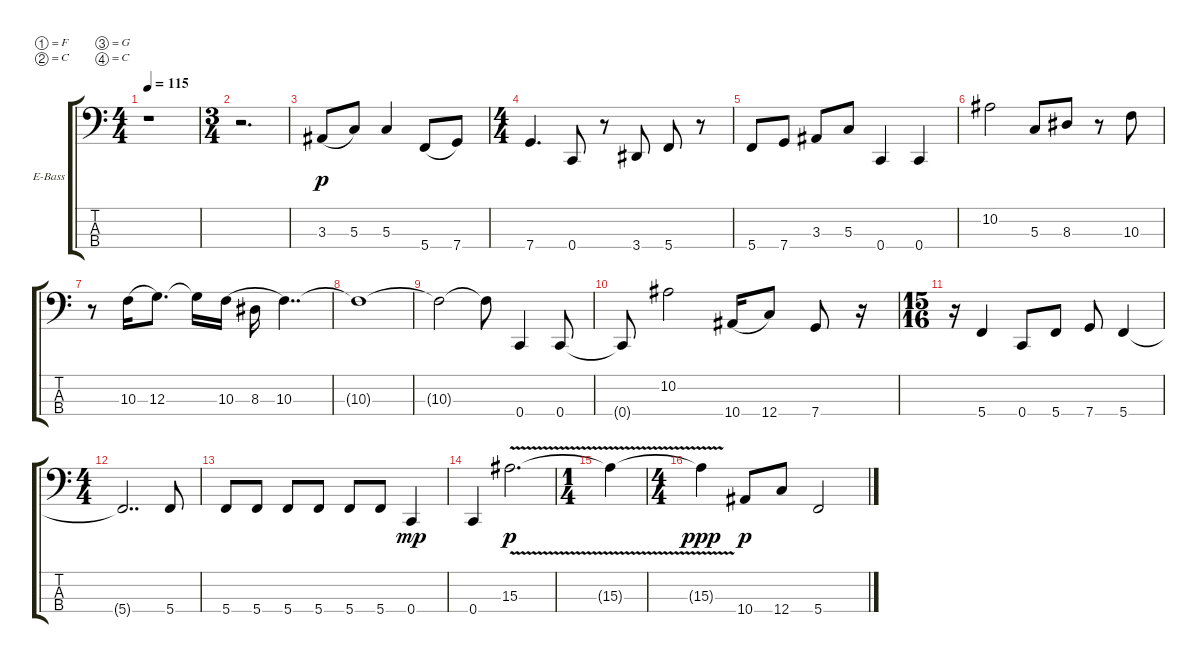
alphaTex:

\defaultSystemsLayout 4
\bracketExtendMode groupsimilarinstruments
\firstSystemTrackNameOrientation horizontal
\otherSystemsTrackNameOrientation horizontal
\track ("Electric Bass" "E-Bass") {instrument electricbassfinger}
\staff {score tabs}
\tuning (F2 C2 G1 C1)
\ts (4 4)
\tempo 115
\clef f4
\ks c
r.1{dy p instrument electricbassfinger} |
\ts (3 4)
r.2{d} |
3.3.8{legatoorigin} 5.3.8 5.3.4 5.4.8{legatoorigin} 7.4.8 |
\ts (4 4)
7.4.4{d} 0.4.8 r.8 3.4.8 5.4.8 r.8 |
5.4.8 7.4.8 3.3.8 5.3.8 0.4.4 0.4.4 |
10.2.2 5.3.8 8.3.8 r.8 10.3.8 |
r.8 10.3.16{legatoorigin} 12.3.8{d} 12.3{t}.16 10.3.16{legatoorigin} 8.3.16{legatoorigin} 10.3.4{dd} |
10.3{t}.1 |
10.3{t}.2 10.3{t}.8 0.4.4 0.4.8 |
0.4{t}.8 10.2.2 10.4.16{legatoorigin} 12.4.8 7.4.8 r.16 |
\ts (15 16)
r.16 5.4.4 0.4.8 5.4.8 7.4.8 5.4.4 |
\ts (4 4)
5.4{t}.2{dd} 5.4.8 |
5.4.8 5.4.8 5.4.8 5.4.8 5.4.8 5.4.8 0.4.4{dy mp} |
0.4.4 15.3{v}.2{d dy p} |
\ts (1 4)
15.3{v t}.4 |
\ts (4 4)
15.3{v t}.4{dy ppp} 10.4.8{dy p} 12.4.8 5.4.2
